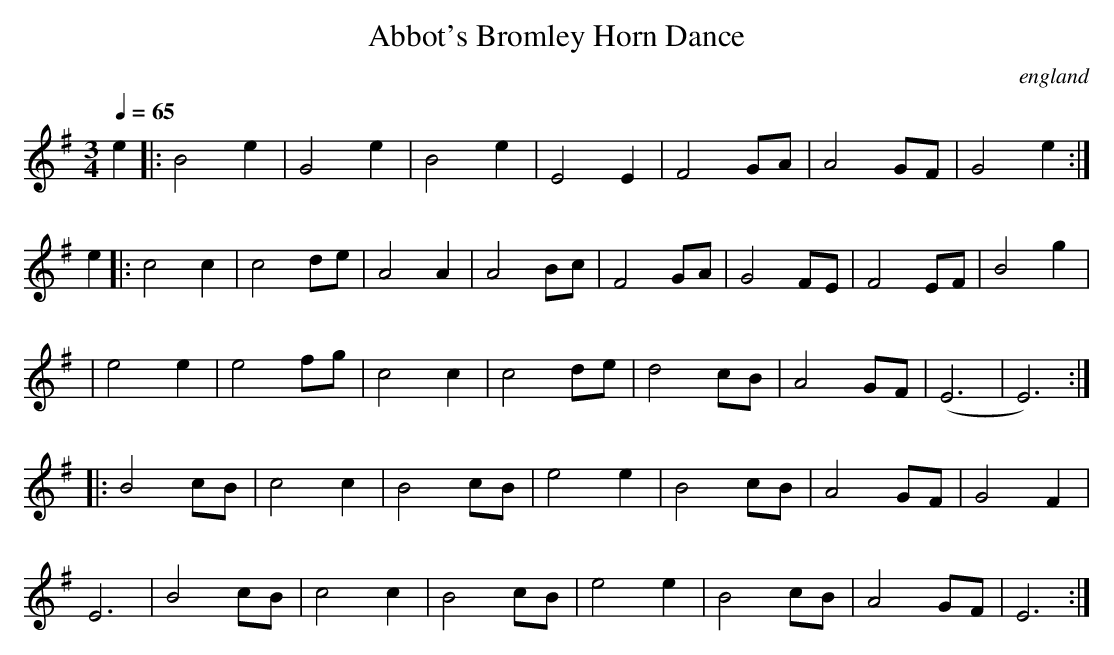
X:1
T:Abbot's Bromley Horn Dance
O:england
M:3/4
L:1/4
Q:65
K:Em
e |: B2 e | G2 e | B2 e | E2 E | F2 G/2A/2 | A2 G/2F/2 | G2 e :|
e |: c2 c | c2 d/2e/2 | A2 A | A2 B/2c/2 | F2 G/2A/2 | G2 F/2E/2 | F2 E/2F/2 | B2 g |
| e2 e |e2 f/2g/2 | c2 c | c2 d/2e/2 | d2 c/2B/2 | A2 G/2F/2| (E3|E3) :|
|: B2 c/2B/2 | c2 c | B2 c/2B/2 | e2 e | B2 c/2B/2 | A2 G/2F/2 | G2 F |
E3 | B2 c/2B/2 | c2 c | B2 c/2B/2 | e2 e | B2 c/2B/2 | A2 G/2F/2 | E3 :|
